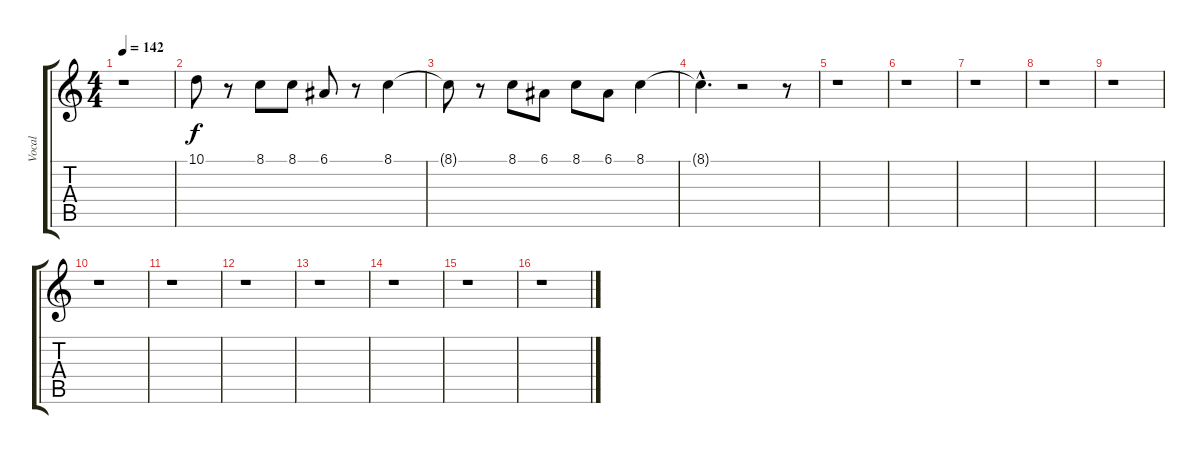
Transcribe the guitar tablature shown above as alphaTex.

\track ("Vocal" "Vocal") {instrument acousticgrandpiano}
\staff {score tabs}
\tuning (E4 B3 G3 D3 A2 E2) {hide}
\ts (4 4)
\tempo 142
\clef g2
\ks c
r.1{dy f} |
10.1.8 r.8 8.1.8 8.1.8 6.1.8 r.8 8.1.4 |
8.1{t}.8 r.8 8.1.8 6.1.8 8.1.8 6.1.8 8.1.4 |
8.1{hac t}.4{d} r.2 r.8 |
r.1 |
r.1 |
r.1 |
r.1 |
r.1 |
r.1 |
r.1 |
r.1 |
r.1 |
r.1 |
r.1 |
r.1
